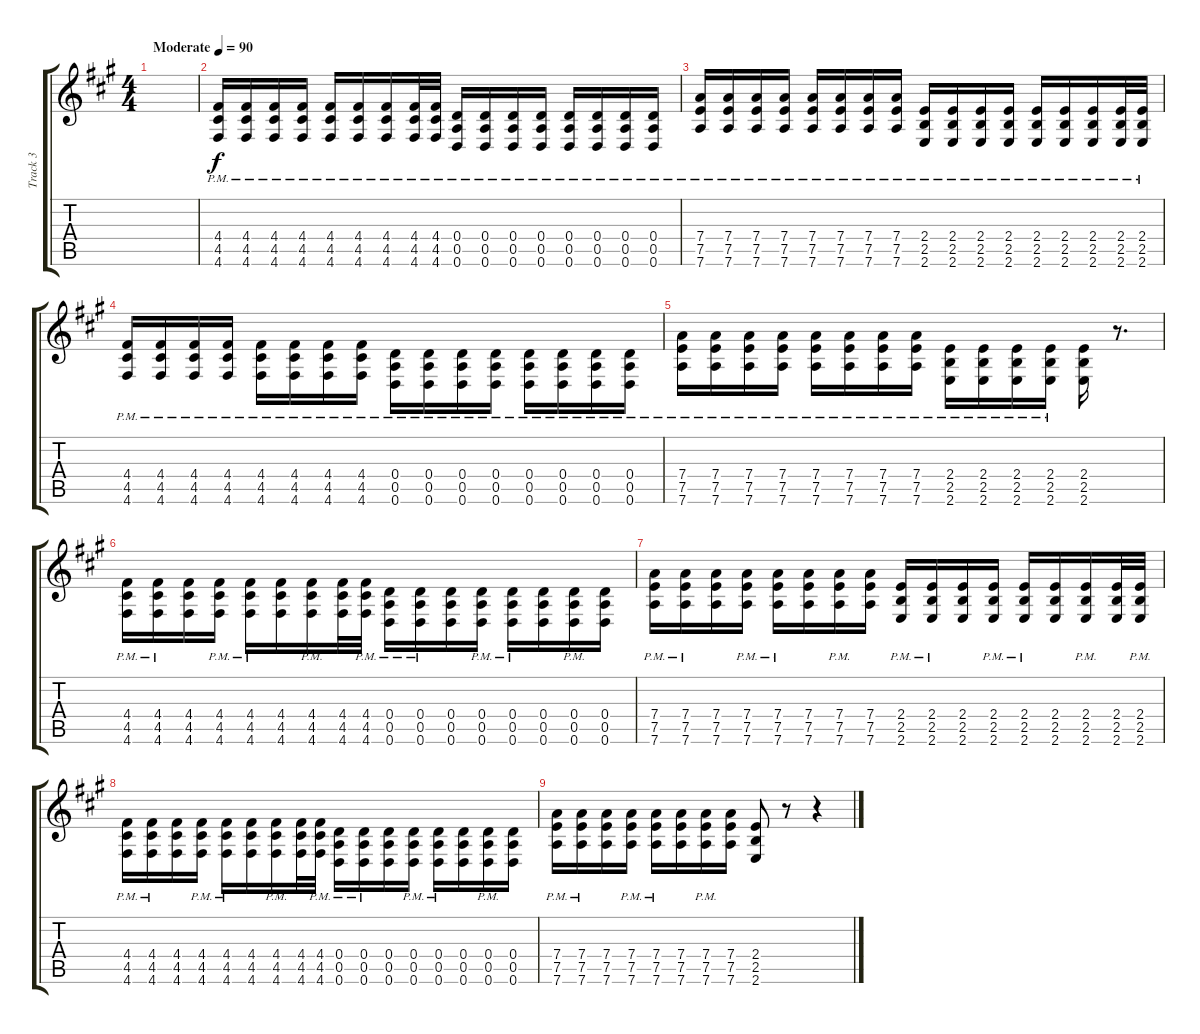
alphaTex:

\track ("Track 3" "Track 3") {instrument overdrivenguitar}
\staff {score tabs}
\tuning (E4 B3 G3 D3 A2 D2) {hide}
\ts (4 4)
\tempo (90 "Moderate")
\clef g2
\ks a
|
(4.4{pm} 4.5{pm} 4.6{pm}).16 (4.4{pm} 4.5{pm} 4.6{pm}).16 (4.4{pm} 4.5{pm} 4.6{pm}).16 (4.4{pm} 4.5{pm} 4.6{pm}).16 (4.4{pm} 4.5{pm} 4.6{pm}).16 (4.4{pm} 4.5{pm} 4.6{pm}).16 (4.4{pm} 4.5{pm} 4.6{pm}).16 (4.4{pm} 4.5{pm} 4.6{pm}).32 (4.4{pm} 4.5{pm} 4.6{pm}).32 (0.4{pm} 0.5{pm} 0.6{pm}).16 (0.4{pm} 0.5{pm} 0.6{pm}).16 (0.4{pm} 0.5{pm} 0.6{pm}).16 (0.4{pm} 0.5{pm} 0.6{pm}).16 (0.4{pm} 0.5{pm} 0.6{pm}).16 (0.4{pm} 0.5{pm} 0.6{pm}).16 (0.4{pm} 0.5{pm} 0.6{pm}).16 (0.4{pm} 0.5{pm} 0.6{pm}).16 |
(7.4{pm} 7.5{pm} 7.6{pm}).16 (7.4{pm} 7.5{pm} 7.6{pm}).16 (7.4{pm} 7.5{pm} 7.6{pm}).16 (7.4{pm} 7.5{pm} 7.6{pm}).16 (7.4{pm} 7.5{pm} 7.6{pm}).16 (7.4{pm} 7.5{pm} 7.6{pm}).16 (7.4{pm} 7.5{pm} 7.6{pm}).16 (7.4{pm} 7.5{pm} 7.6{pm}).16 (2.4{pm} 2.5{pm} 2.6{pm}).16 (2.4{pm} 2.5{pm} 2.6{pm}).16 (2.4{pm} 2.5{pm} 2.6{pm}).16 (2.4{pm} 2.5{pm} 2.6{pm}).16 (2.4{pm} 2.5{pm} 2.6{pm}).16 (2.4{pm} 2.5{pm} 2.6{pm}).16 (2.4{pm} 2.5{pm} 2.6{pm}).16 (2.4{pm} 2.5{pm} 2.6{pm}).32 (2.4{pm} 2.5{pm} 2.6{pm}).32 |
(4.4{pm} 4.5{pm} 4.6{pm}).16 (4.4{pm} 4.5{pm} 4.6{pm}).16 (4.4{pm} 4.5{pm} 4.6{pm}).16 (4.4{pm} 4.5{pm} 4.6{pm}).16 (4.4{pm} 4.5{pm} 4.6{pm}).16{beam Down} (4.4{pm} 4.5{pm} 4.6{pm}).16{beam Down} (4.4{pm} 4.5{pm} 4.6{pm}).16{beam Down} (4.4{pm} 4.5{pm} 4.6{pm}).16{beam Down} (0.4{pm} 0.5{pm} 0.6{pm}).16{beam Down} (0.4{pm} 0.5{pm} 0.6{pm}).16{beam Down} (0.4{pm} 0.5{pm} 0.6{pm}).16{beam Down} (0.4{pm} 0.5{pm} 0.6{pm}).16{beam Down} (0.4{pm} 0.5{pm} 0.6{pm}).16{beam Down} (0.4{pm} 0.5{pm} 0.6{pm}).16{beam Down} (0.4{pm} 0.5{pm} 0.6{pm}).16{beam Down} (0.4{pm} 0.5{pm} 0.6{pm}).16{beam Down} |
(7.4{pm} 7.5{pm} 7.6{pm}).16{beam Down} (7.4{pm} 7.5{pm} 7.6{pm}).16{beam Down} (7.4{pm} 7.5{pm} 7.6{pm}).16{beam Down} (7.4{pm} 7.5{pm} 7.6{pm}).16{beam Down} (7.4{pm} 7.5{pm} 7.6{pm}).16{beam Down} (7.4{pm} 7.5{pm} 7.6{pm}).16{beam Down} (7.4{pm} 7.5{pm} 7.6{pm}).16{beam Down} (7.4{pm} 7.5{pm} 7.6{pm}).16{beam Down} (2.4{pm} 2.5{pm} 2.6{pm}).16{beam Down} (2.4{pm} 2.5{pm} 2.6{pm}).16{beam Down} (2.4{pm} 2.5{pm} 2.6{pm}).16{beam Down} (2.4{pm} 2.5{pm} 2.6{pm}).16{beam Down} (2.4 2.5 2.6).16{beam Down} r.8{d} |
(4.4{pm} 4.5{pm} 4.6{pm}).16{beam Down} (4.4{pm} 4.5{pm} 4.6{pm}).16{beam Down} (4.4 4.5 4.6).16{beam Down} (4.4{pm} 4.5{pm} 4.6{pm}).16{beam Down} (4.4{pm} 4.5{pm} 4.6{pm}).16{beam Down} (4.4 4.5 4.6).16{beam Down} (4.4{pm} 4.5{pm} 4.6{pm}).16{beam Down} (4.4 4.5 4.6).32{beam Down} (4.4{pm} 4.5{pm} 4.6{pm}).32{beam Down} (0.4{pm} 0.5{pm} 0.6{pm}).16{beam Down} (0.4{pm} 0.5{pm} 0.6{pm}).16{beam Down} (0.4 0.5 0.6).16{beam Down} (0.4{pm} 0.5{pm} 0.6{pm}).16{beam Down} (0.4{pm} 0.5{pm} 0.6{pm}).16{beam Down} (0.4 0.5 0.6).16{beam Down} (0.4{pm} 0.5{pm} 0.6{pm}).16{beam Down} (0.4 0.5 0.6).16{beam Down} |
(7.4{pm} 7.5{pm} 7.6{pm}).16{beam Down} (7.4{pm} 7.5{pm} 7.6{pm}).16{beam Down} (7.4 7.5 7.6).16{beam Down} (7.4{pm} 7.5{pm} 7.6{pm}).16{beam Down} (7.4{pm} 7.5{pm} 7.6{pm}).16{beam Down} (7.4 7.5 7.6).16{beam Down} (7.4{pm} 7.5{pm} 7.6{pm}).16{beam Down} (7.4 7.5 7.6).16{beam Down} (2.4{pm} 2.5{pm} 2.6{pm}).16 (2.4{pm} 2.5{pm} 2.6{pm}).16 (2.4 2.5 2.6).16 (2.4{pm} 2.5{pm} 2.6{pm}).16 (2.4{pm} 2.5{pm} 2.6{pm}).16 (2.4 2.5 2.6).16 (2.4{pm} 2.5{pm} 2.6{pm}).16 (2.4 2.5 2.6).32 (2.4{pm} 2.5{pm} 2.6{pm}).32 |
(4.4{pm} 4.5{pm} 4.6{pm}).16{beam Down} (4.4{pm} 4.5{pm} 4.6{pm}).16{beam Down} (4.4 4.5 4.6).16{beam Down} (4.4{pm} 4.5{pm} 4.6{pm}).16{beam Down} (4.4{pm} 4.5{pm} 4.6{pm}).16{beam Down} (4.4 4.5 4.6).16{beam Down} (4.4{pm} 4.5{pm} 4.6{pm}).16{beam Down} (4.4 4.5 4.6).32{beam Down} (4.4{pm} 4.5{pm} 4.6{pm}).32{beam Down} (0.4{pm} 0.5{pm} 0.6{pm}).16{beam Down} (0.4{pm} 0.5{pm} 0.6{pm}).16{beam Down} (0.4 0.5 0.6).16{beam Down} (0.4{pm} 0.5{pm} 0.6{pm}).16{beam Down} (0.4{pm} 0.5{pm} 0.6{pm}).16{beam Down} (0.4 0.5 0.6).16{beam Down} (0.4{pm} 0.5{pm} 0.6{pm}).16{beam Down} (0.4 0.5 0.6).16{beam Down} |
(7.4{pm} 7.5{pm} 7.6{pm}).16{beam Down} (7.4{pm} 7.5{pm} 7.6{pm}).16{beam Down} (7.4 7.5 7.6).16{beam Down} (7.4{pm} 7.5{pm} 7.6{pm}).16{beam Down} (7.4{pm} 7.5{pm} 7.6{pm}).16{beam Down} (7.4 7.5 7.6).16{beam Down} (7.4{pm} 7.5{pm} 7.6{pm}).16{beam Down} (7.4 7.5 7.6).16{beam Down} (2.4 2.5 2.6).8 r.8 r.4
